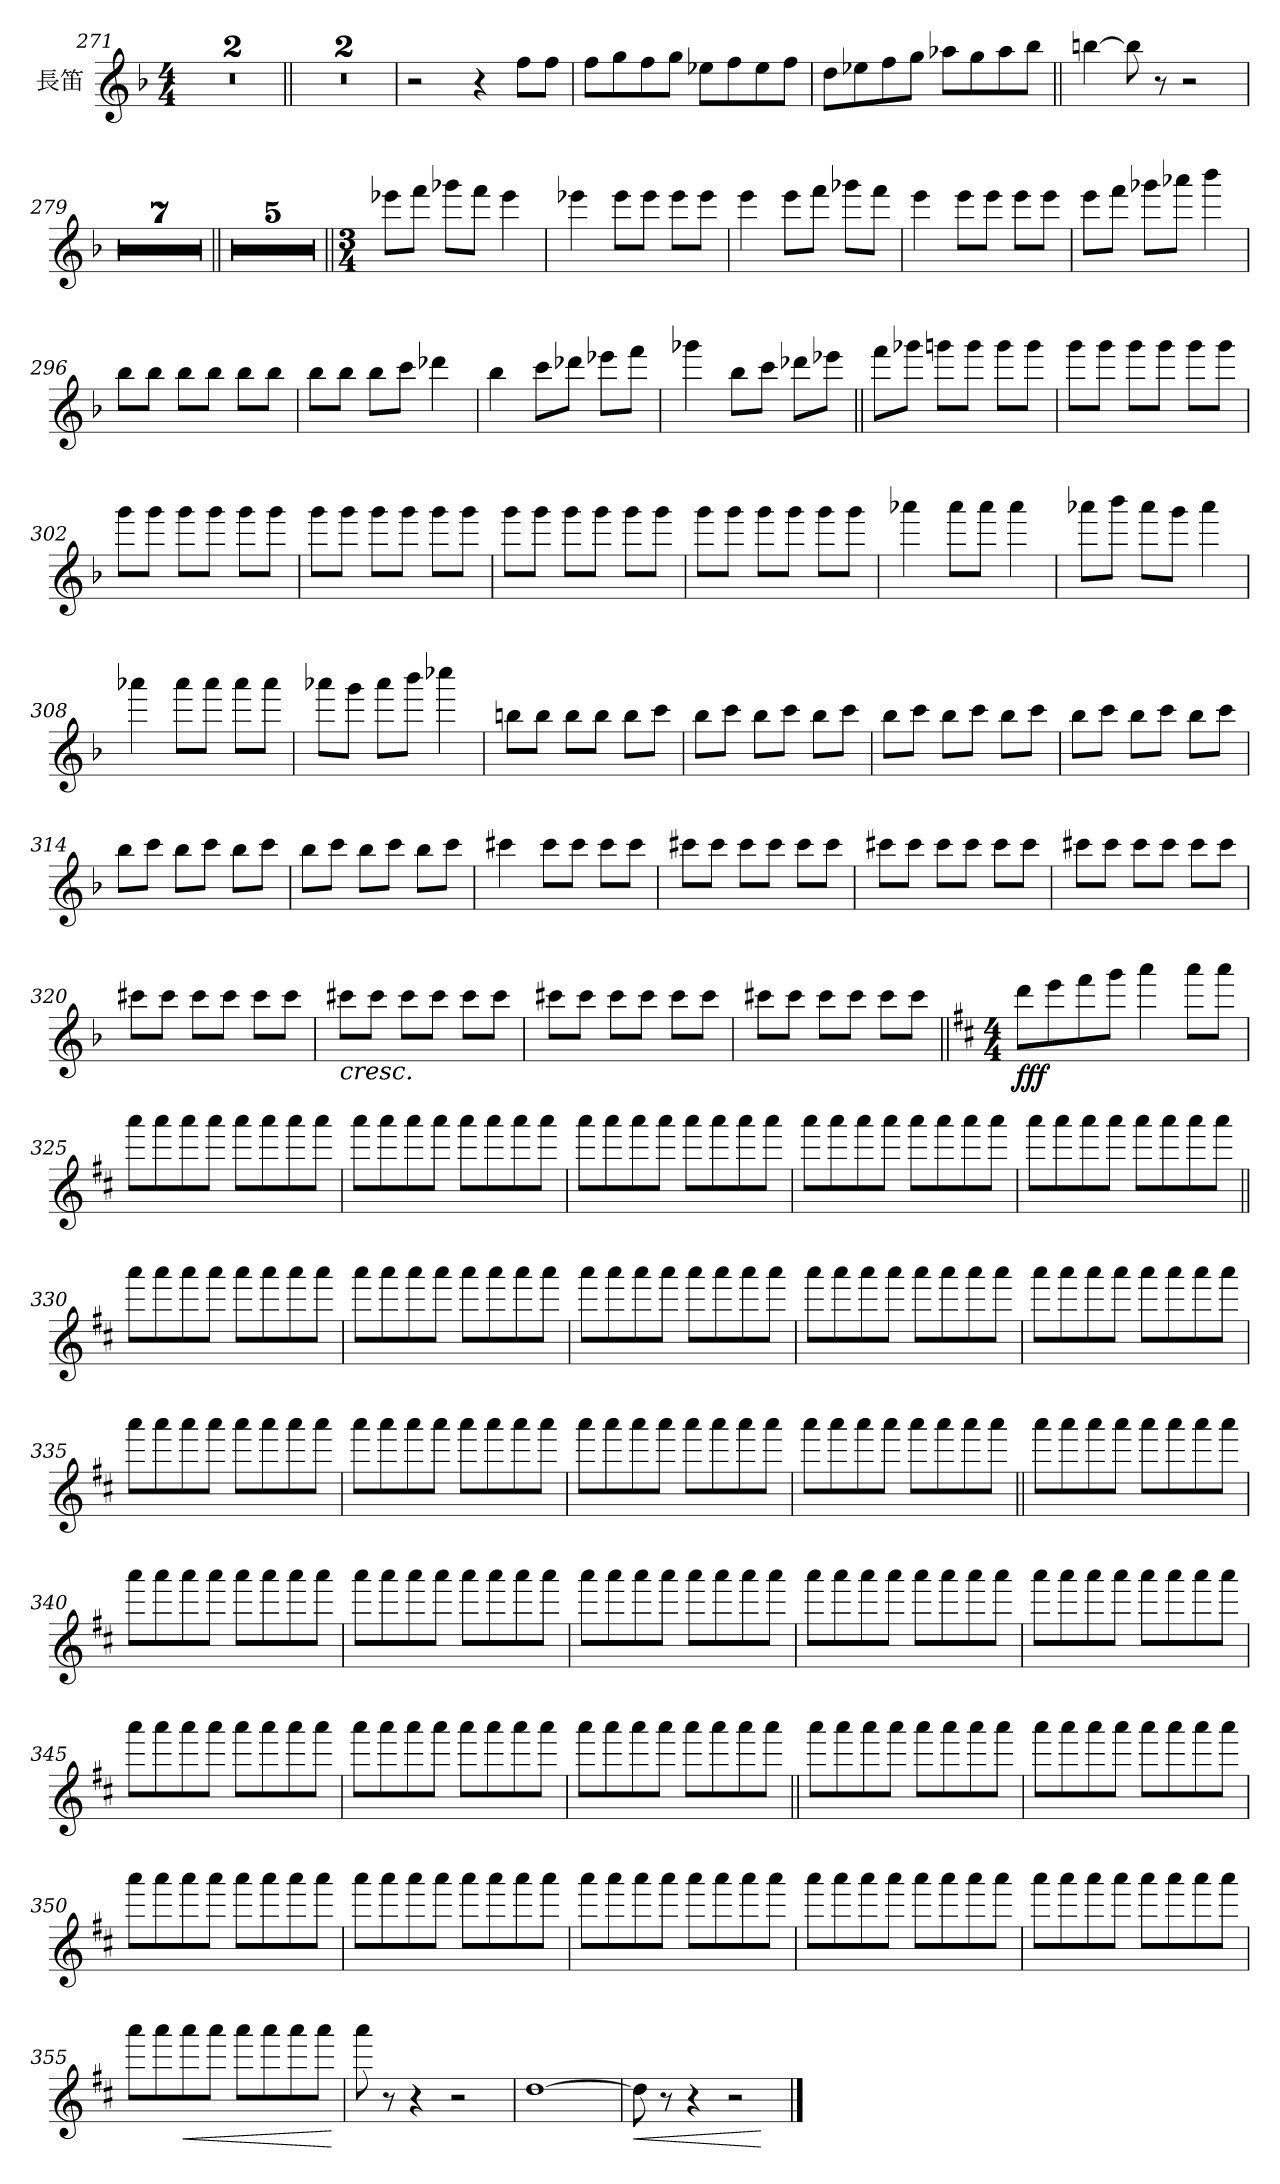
**kern	**dynam
*part1	*part1
*staff1	*staff1
*I"長笛	*
*clefG2	*
*k[b-]	*
*M4/4	*
=271	=271
1r	.
=272	=272
1r	.
=273||	=273||
1r	.
=274	=274
1r	.
=275	=275
2r	.
4r	.
8ff\L	.
8ff\J	.
=276	=276
8ff\L	.
8gg\	.
8ff\	.
8gg\J	.
8ee-X\L	.
8ff\	.
8ee-\	.
8ff\J	.
=277	=277
8dd\L	.
8ee-X\	.
8ff\	.
8gg\J	.
8aa-X\L	.
8gg\	.
8aa-\	.
8bb-\J	.
=278||	=278||
[4bbn\	.
8bb\]	.
8r	.
2r	.
=279	=279
1r	.
=280	=280
1r	.
=281	=281
1r	.
=282	=282
1r	.
=283	=283
1r	.
=284	=284
1r	.
=285	=285
1r	.
!!LO:LB:g=z
=286||	=286||
1r	.
=287	=287
1r	.
=288	=288
1r	.
=289	=289
1r	.
=290	=290
1r	.
=291||	=291||
*M3/4	*
8eee-X\L	.
8fff\J	.
8ggg-X\L	.
8fff\J	.
4eee-\	.
=292	=292
4eee-X\	.
8eee-\L	.
8eee-\J	.
8eee-\L	.
8eee-\J	.
=293	=293
4eee\	.
8eee\L	.
8fff\J	.
8ggg-X\L	.
8fff\J	.
=294	=294
4eee\	.
8eee\L	.
8eee\J	.
8eee\L	.
8eee\J	.
=295	=295
8eee\L	.
8fff\J	.
8ggg-X\L	.
8aaa-X\J	.
4bbb-\	.
!!LO:LB:g=z
=296	=296
8bb-\L	.
8bb-\J	.
8bb-\L	.
8bb-\J	.
8bb-\L	.
8bb-\J	.
=297	=297
8bb-\L	.
8bb-\J	.
8bb-\L	.
8ccc\J	.
4ddd-X\	.
=298	=298
4bb-\	.
8ccc\L	.
8ddd-X\J	.
8eee-X\L	.
8fff\J	.
=299	=299
4ggg-X\	.
8bb-\L	.
8ccc\J	.
8ddd-X\L	.
8eee-X\J	.
=300||	=300||
8fff\L	.
8ggg-X\J	.
8gggn\L	.
8ggg\J	.
8ggg\L	.
8ggg\J	.
!!LO:LB:g=z
=301	=301
8ggg\L	.
8ggg\J	.
8ggg\L	.
8ggg\J	.
8ggg\L	.
8ggg\J	.
=302	=302
8ggg\L	.
8ggg\J	.
8ggg\L	.
8ggg\J	.
8ggg\L	.
8ggg\J	.
=303	=303
8ggg\L	.
8ggg\J	.
8ggg\L	.
8ggg\J	.
8ggg\L	.
8ggg\J	.
=304	=304
8ggg\L	.
8ggg\J	.
8ggg\L	.
8ggg\J	.
8ggg\L	.
8ggg\J	.
=305	=305
8ggg\L	.
8ggg\J	.
8ggg\L	.
8ggg\J	.
8ggg\L	.
8ggg\J	.
=306	=306
4aaa-X\	.
8aaa-\L	.
8aaa-\J	.
4aaa-\	.
!!LO:LB:g=z
=307	=307
8aaa-X\L	.
8bbb-\J	.
8aaa-\L	.
8ggg\J	.
4aaa-\	.
=308	=308
4aaa-X\	.
8aaa-\L	.
8aaa-\J	.
8aaa-\L	.
8aaa-\J	.
=309	=309
8aaa-X\L	.
8ggg\J	.
8aaa-\L	.
8bbb-\J	.
4cccc-X\	.
=310	=310
8bbn\L	.
8bb\J	.
8bb\L	.
8bb\J	.
8bb\L	.
8ccc\J	.
=311	=311
8bb-\L	.
8ccc\J	.
8bb-\L	.
8ccc\J	.
8bb-\L	.
8ccc\J	.
=312	=312
8bb-\L	.
8ccc\J	.
8bb-\L	.
8ccc\J	.
8bb-\L	.
8ccc\J	.
!!LO:LB:g=z
=313	=313
8bb-\L	.
8ccc\J	.
8bb-\L	.
8ccc\J	.
8bb-\L	.
8ccc\J	.
=314	=314
8bb-\L	.
8ccc\J	.
8bb-\L	.
8ccc\J	.
8bb-\L	.
8ccc\J	.
=315	=315
8bb-\L	.
8ccc\J	.
8bb-\L	.
8ccc\J	.
8bb-\L	.
8ccc\J	.
=316	=316
4ccc#X\	.
8ccc#\L	.
8ccc#\J	.
8ccc#\L	.
8ccc#\J	.
=317	=317
8ccc#X\L	.
8ccc#\J	.
8ccc#\L	.
8ccc#\J	.
8ccc#\L	.
8ccc#\J	.
!!LO:LB:g=z
=318	=318
8ccc#X\L	.
8ccc#\J	.
8ccc#\L	.
8ccc#\J	.
8ccc#\L	.
8ccc#\J	.
=319	=319
8ccc#X\L	.
8ccc#\J	.
8ccc#\L	.
8ccc#\J	.
8ccc#\L	.
8ccc#\J	.
=320	=320
8ccc#X\L	.
8ccc#\J	.
8ccc#\L	.
8ccc#\J	.
8ccc#\L	.
8ccc#\J	.
=321	=321
!LO:TX:b:i:t=cresc.	!
8ccc#X\L	.
8ccc#\J	.
8ccc#\L	.
8ccc#\J	.
8ccc#\L	.
8ccc#\J	.
=322	=322
8ccc#X\L	.
8ccc#\J	.
8ccc#\L	.
8ccc#\J	.
8ccc#\L	.
8ccc#\J	.
!!LO:LB:g=z
=323	=323
8ccc#X\L	.
8ccc#\J	.
8ccc#\L	.
8ccc#\J	.
8ccc#\L	.
8ccc#\J	.
=324||	=324||
*k[f#c#]	*
*M4/4	*
!	!LO:DY:b
8ddd\L	fff
8eee\	.
8fff#\	.
8ggg\J	.
4aaa\	.
8aaa\L	.
8aaa\J	.
=325	=325
8aaa\L	.
8aaa\	.
8aaa\	.
8aaa\J	.
8aaa\L	.
8aaa\	.
8aaa\	.
8aaa\J	.
=326	=326
8aaa\L	.
8aaa\	.
8aaa\	.
8aaa\J	.
8aaa\L	.
8aaa\	.
8aaa\	.
8aaa\J	.
!!LO:LB:g=z
=327	=327
8aaa\L	.
8aaa\	.
8aaa\	.
8aaa\J	.
8aaa\L	.
8aaa\	.
8aaa\	.
8aaa\J	.
=328	=328
8aaa\L	.
8aaa\	.
8aaa\	.
8aaa\J	.
8aaa\L	.
8aaa\	.
8aaa\	.
8aaa\J	.
=329	=329
8aaa\L	.
8aaa\	.
8aaa\	.
8aaa\J	.
8aaa\L	.
8aaa\	.
8aaa\	.
8aaa\J	.
=330||	=330||
8aaa\L	.
8aaa\	.
8aaa\	.
8aaa\J	.
8aaa\L	.
8aaa\	.
8aaa\	.
8aaa\J	.
!!LO:LB:g=z
=331	=331
8aaa\L	.
8aaa\	.
8aaa\	.
8aaa\J	.
8aaa\L	.
8aaa\	.
8aaa\	.
8aaa\J	.
=332	=332
8aaa\L	.
8aaa\	.
8aaa\	.
8aaa\J	.
8aaa\L	.
8aaa\	.
8aaa\	.
8aaa\J	.
=333	=333
8aaa\L	.
8aaa\	.
8aaa\	.
8aaa\J	.
8aaa\L	.
8aaa\	.
8aaa\	.
8aaa\J	.
=334	=334
8aaa\L	.
8aaa\	.
8aaa\	.
8aaa\J	.
8aaa\L	.
8aaa\	.
8aaa\	.
8aaa\J	.
!!LO:PB:g=z
=335	=335
8aaa\L	.
8aaa\	.
8aaa\	.
8aaa\J	.
8aaa\L	.
8aaa\	.
8aaa\	.
8aaa\J	.
=336	=336
8aaa\L	.
8aaa\	.
8aaa\	.
8aaa\J	.
8aaa\L	.
8aaa\	.
8aaa\	.
8aaa\J	.
=337	=337
8aaa\L	.
8aaa\	.
8aaa\	.
8aaa\J	.
8aaa\L	.
8aaa\	.
8aaa\	.
8aaa\J	.
=338	=338
8aaa\L	.
8aaa\	.
8aaa\	.
8aaa\J	.
8aaa\L	.
8aaa\	.
8aaa\	.
8aaa\J	.
!!LO:LB:g=z
=339||	=339||
8aaa\L	.
8aaa\	.
8aaa\	.
8aaa\J	.
8aaa\L	.
8aaa\	.
8aaa\	.
8aaa\J	.
=340	=340
8aaa\L	.
8aaa\	.
8aaa\	.
8aaa\J	.
8aaa\L	.
8aaa\	.
8aaa\	.
8aaa\J	.
=341	=341
8aaa\L	.
8aaa\	.
8aaa\	.
8aaa\J	.
8aaa\L	.
8aaa\	.
8aaa\	.
8aaa\J	.
=342	=342
8aaa\L	.
8aaa\	.
8aaa\	.
8aaa\J	.
8aaa\L	.
8aaa\	.
8aaa\	.
8aaa\J	.
!!LO:LB:g=z
=343	=343
8aaa\L	.
8aaa\	.
8aaa\	.
8aaa\J	.
8aaa\L	.
8aaa\	.
8aaa\	.
8aaa\J	.
=344	=344
8aaa\L	.
8aaa\	.
8aaa\	.
8aaa\J	.
8aaa\L	.
8aaa\	.
8aaa\	.
8aaa\J	.
=345	=345
8aaa\L	.
8aaa\	.
8aaa\	.
8aaa\J	.
8aaa\L	.
8aaa\	.
8aaa\	.
8aaa\J	.
=346	=346
8aaa\L	.
8aaa\	.
8aaa\	.
8aaa\J	.
8aaa\L	.
8aaa\	.
8aaa\	.
8aaa\J	.
!!LO:LB:g=z
=347	=347
8aaa\L	.
8aaa\	.
8aaa\	.
8aaa\J	.
8aaa\L	.
8aaa\	.
8aaa\	.
8aaa\J	.
=348||	=348||
8aaa\L	.
8aaa\	.
8aaa\	.
8aaa\J	.
8aaa\L	.
8aaa\	.
8aaa\	.
8aaa\J	.
=349	=349
8aaa\L	.
8aaa\	.
8aaa\	.
8aaa\J	.
8aaa\L	.
8aaa\	.
8aaa\	.
8aaa\J	.
=350	=350
8aaa\L	.
8aaa\	.
8aaa\	.
8aaa\J	.
8aaa\L	.
8aaa\	.
8aaa\	.
8aaa\J	.
!!LO:LB:g=z
=351	=351
8aaa\L	.
8aaa\	.
8aaa\	.
8aaa\J	.
8aaa\L	.
8aaa\	.
8aaa\	.
8aaa\J	.
=352	=352
8aaa\L	.
8aaa\	.
8aaa\	.
8aaa\J	.
8aaa\L	.
8aaa\	.
8aaa\	.
8aaa\J	.
=353	=353
8aaa\L	.
8aaa\	.
8aaa\	.
8aaa\J	.
8aaa\L	.
8aaa\	.
8aaa\	.
8aaa\J	.
=354	=354
8aaa\L	.
8aaa\	.
8aaa\	.
8aaa\J	.
8aaa\L	.
8aaa\	.
8aaa\	.
8aaa\J	.
!!LO:LB:g=z
=355	=355
8aaa\L	.
8aaa\	.
!	!LO:HP:b
8aaa\	<
8aaa\J	.
8aaa\L	.
8aaa\	.
8aaa\	.
8aaa\J	.
.	[
=356	=356
8aaa\	.
8r	.
4r	.
2r	.
=357	=357
[1dd	.
=358	=358
!	!LO:HP:b
8dd\]	<
8r	.
4r	.
2r	.
.	[
==	==
*-	*-
